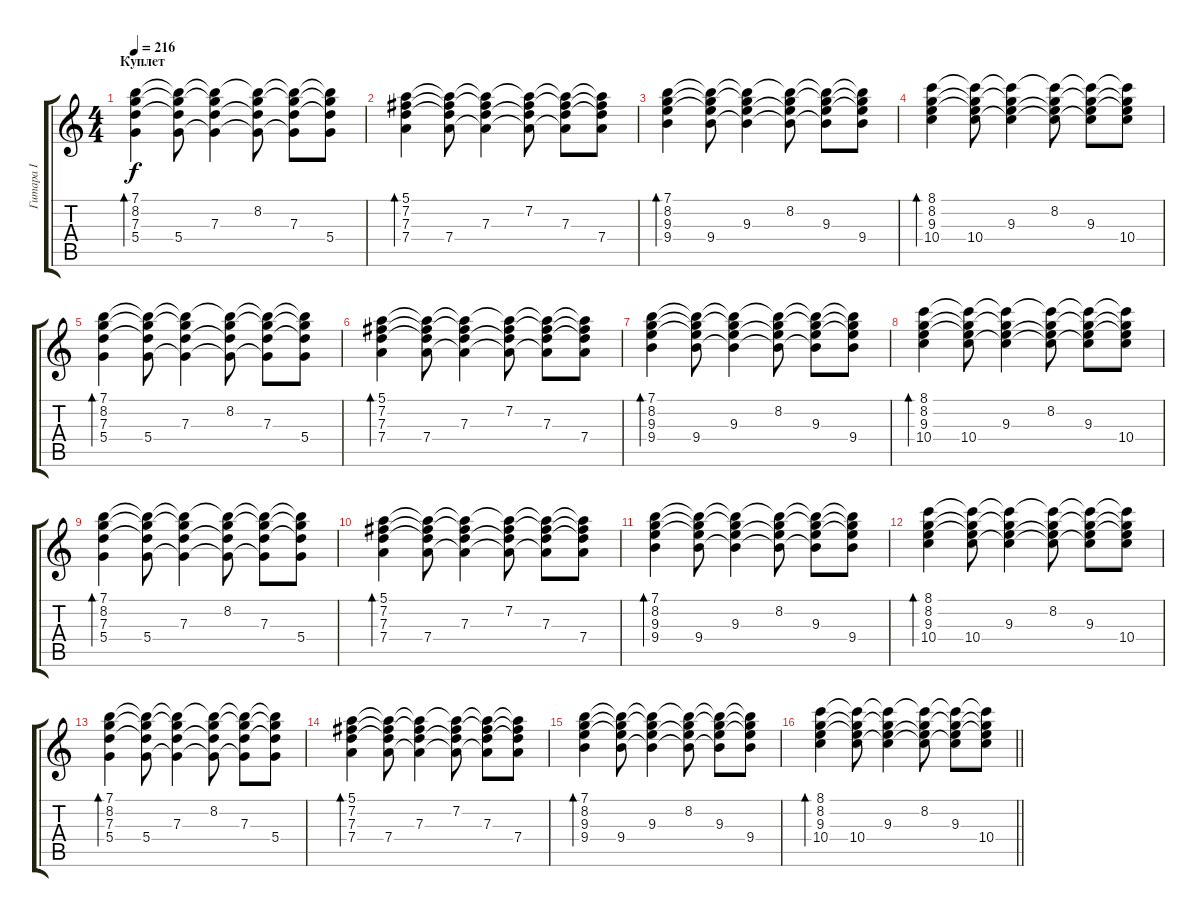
\track ("Гитара I" "Гитара I") {instrument electricguitarclean}
\staff {score tabs}
\tuning (E4 B3 G3 D3 A2 E2) {hide}
\ts (4 4)
\section ("" "Куплет")
\tempo 216
\clef g2
\ks c
(7.1 8.2 7.3 5.4).4{bd 60 dy f instrument electricguitarclean} (7.1{t} 8.2{t} 7.3{t} 5.4).8 (7.1{t} 8.2{t} 7.3 5.4{t}).4 (7.1{t} 8.2 7.3{t} 5.4{t}).8 (7.1{t} 8.2{t} 7.3 5.4{t}).8 (7.1{t} 8.2{t} 7.3{t} 5.4).8 |
(5.1 7.2 7.3 7.4).4{bd 60} (5.1{t} 7.2{t} 7.3{t} 7.4).8 (5.1{t} 7.2{t} 7.3 7.4{t}).4 (5.1{t} 7.2 7.3{t} 7.4{t}).8 (5.1{t} 7.2{t} 7.3 7.4{t}).8 (5.1{t} 7.2{t} 7.3{t} 7.4).8 |
(7.1 8.2 9.3 9.4).4{bd 60} (7.1{t} 8.2{t} 9.3{t} 9.4).8 (7.1{t} 8.2{t} 9.3 9.4{t}).4 (7.1{t} 8.2 9.3{t} 9.4{t}).8 (7.1{t} 8.2{t} 9.3 9.4{t}).8 (7.1{t} 8.2{t} 9.3{t} 9.4).8 |
(8.1 8.2 9.3 10.4).4{bd 60} (8.1{t} 8.2{t} 9.3{t} 10.4).8 (8.1{t} 8.2{t} 9.3 10.4{t}).4 (8.1{t} 8.2 9.3{t} 10.4{t}).8 (8.1{t} 8.2{t} 9.3 10.4{t}).8 (8.1{t} 8.2{t} 9.3{t} 10.4).8 |
(7.1 8.2 7.3 5.4).4{bd 60} (7.1{t} 8.2{t} 7.3{t} 5.4).8 (7.1{t} 8.2{t} 7.3 5.4{t}).4 (7.1{t} 8.2 7.3{t} 5.4{t}).8 (7.1{t} 8.2{t} 7.3 5.4{t}).8 (7.1{t} 8.2{t} 7.3{t} 5.4).8 |
(5.1 7.2 7.3 7.4).4{bd 60} (5.1{t} 7.2{t} 7.3{t} 7.4).8 (5.1{t} 7.2{t} 7.3 7.4{t}).4 (5.1{t} 7.2 7.3{t} 7.4{t}).8 (5.1{t} 7.2{t} 7.3 7.4{t}).8 (5.1{t} 7.2{t} 7.3{t} 7.4).8 |
(7.1 8.2 9.3 9.4).4{bd 60} (7.1{t} 8.2{t} 9.3{t} 9.4).8 (7.1{t} 8.2{t} 9.3 9.4{t}).4 (7.1{t} 8.2 9.3{t} 9.4{t}).8 (7.1{t} 8.2{t} 9.3 9.4{t}).8 (7.1{t} 8.2{t} 9.3{t} 9.4).8 |
(8.1 8.2 9.3 10.4).4{bd 60} (8.1{t} 8.2{t} 9.3{t} 10.4).8 (8.1{t} 8.2{t} 9.3 10.4{t}).4 (8.1{t} 8.2 9.3{t} 10.4{t}).8 (8.1{t} 8.2{t} 9.3 10.4{t}).8 (8.1{t} 8.2{t} 9.3{t} 10.4).8 |
(7.1 8.2 7.3 5.4).4{bd 60} (7.1{t} 8.2{t} 7.3{t} 5.4).8 (7.1{t} 8.2{t} 7.3 5.4{t}).4 (7.1{t} 8.2 7.3{t} 5.4{t}).8 (7.1{t} 8.2{t} 7.3 5.4{t}).8 (7.1{t} 8.2{t} 7.3{t} 5.4).8 |
(5.1 7.2 7.3 7.4).4{bd 60} (5.1{t} 7.2{t} 7.3{t} 7.4).8 (5.1{t} 7.2{t} 7.3 7.4{t}).4 (5.1{t} 7.2 7.3{t} 7.4{t}).8 (5.1{t} 7.2{t} 7.3 7.4{t}).8 (5.1{t} 7.2{t} 7.3{t} 7.4).8 |
(7.1 8.2 9.3 9.4).4{bd 60} (7.1{t} 8.2{t} 9.3{t} 9.4).8 (7.1{t} 8.2{t} 9.3 9.4{t}).4 (7.1{t} 8.2 9.3{t} 9.4{t}).8 (7.1{t} 8.2{t} 9.3 9.4{t}).8 (7.1{t} 8.2{t} 9.3{t} 9.4).8 |
(8.1 8.2 9.3 10.4).4{bd 60} (8.1{t} 8.2{t} 9.3{t} 10.4).8 (8.1{t} 8.2{t} 9.3 10.4{t}).4 (8.1{t} 8.2 9.3{t} 10.4{t}).8 (8.1{t} 8.2{t} 9.3 10.4{t}).8 (8.1{t} 8.2{t} 9.3{t} 10.4).8 |
(7.1 8.2 7.3 5.4).4{bd 60} (7.1{t} 8.2{t} 7.3{t} 5.4).8 (7.1{t} 8.2{t} 7.3 5.4{t}).4 (7.1{t} 8.2 7.3{t} 5.4{t}).8 (7.1{t} 8.2{t} 7.3 5.4{t}).8 (7.1{t} 8.2{t} 7.3{t} 5.4).8 |
(5.1 7.2 7.3 7.4).4{bd 60} (5.1{t} 7.2{t} 7.3{t} 7.4).8 (5.1{t} 7.2{t} 7.3 7.4{t}).4 (5.1{t} 7.2 7.3{t} 7.4{t}).8 (5.1{t} 7.2{t} 7.3 7.4{t}).8 (5.1{t} 7.2{t} 7.3{t} 7.4).8 |
(7.1 8.2 9.3 9.4).4{bd 60} (7.1{t} 8.2{t} 9.3{t} 9.4).8 (7.1{t} 8.2{t} 9.3 9.4{t}).4 (7.1{t} 8.2 9.3{t} 9.4{t}).8 (7.1{t} 8.2{t} 9.3 9.4{t}).8 (7.1{t} 8.2{t} 9.3{t} 9.4).8 |
\barLineRight lightlight
(8.1 8.2 9.3 10.4).4{bd 60} (8.1{t} 8.2{t} 9.3{t} 10.4).8 (8.1{t} 8.2{t} 9.3 10.4{t}).4 (8.1{t} 8.2 9.3{t} 10.4{t}).8 (8.1{t} 8.2{t} 9.3 10.4{t}).8 (8.1{t} 8.2{t} 9.3{t} 10.4).8
